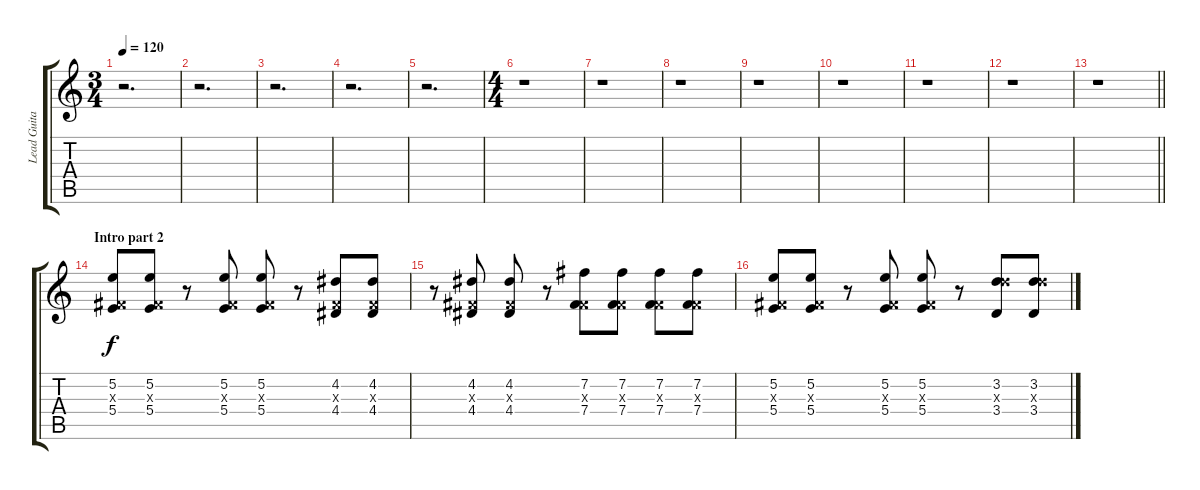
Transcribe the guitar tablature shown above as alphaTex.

\track ("Lead Guitar 1" "Lead Guita") {instrument distortionguitar}
\staff {score tabs}
\tuning (Eb4 B3 Gb3 B2 Gb2 B1) {hide}
\ts (3 4)
\tempo 120
\clef g2
\ks c
r.2{d dy f instrument distortionguitar} |
r.2{d} |
r.2{d} |
r.2{d} |
r.2{d} |
\ts (4 4)
r.1 |
r.1 |
r.1 |
r.1 |
r.1 |
r.1 |
r.1 |
\barLineRight lightlight
r.1 |
\section ("" "Intro part 2")
(5.2 0.3{x} 5.4).8 (5.2 0.3{x} 5.4).8 r.8 (5.2 0.3{x} 5.4).8 (5.2 0.3{x} 5.4).8 r.8 (4.2 0.3{x} 4.4).8 (4.2 0.3{x} 4.4).8 |
r.8 (4.2 0.3{x} 4.4).8 (4.2 0.3{x} 4.4).8 r.8 (7.2 0.3{x} 7.4).8 (7.2 0.3{x} 7.4).8 (7.2 0.3{x} 7.4).8 (7.2 0.3{x} 7.4).8 |
(5.2 0.3{x} 5.4).8 (5.2 0.3{x} 5.4).8 r.8 (5.2 0.3{x} 5.4).8 (5.2 0.3{x} 5.4).8 r.8 (3.2 8.3{x} 3.4).8 (3.2 8.3{x} 3.4).8
